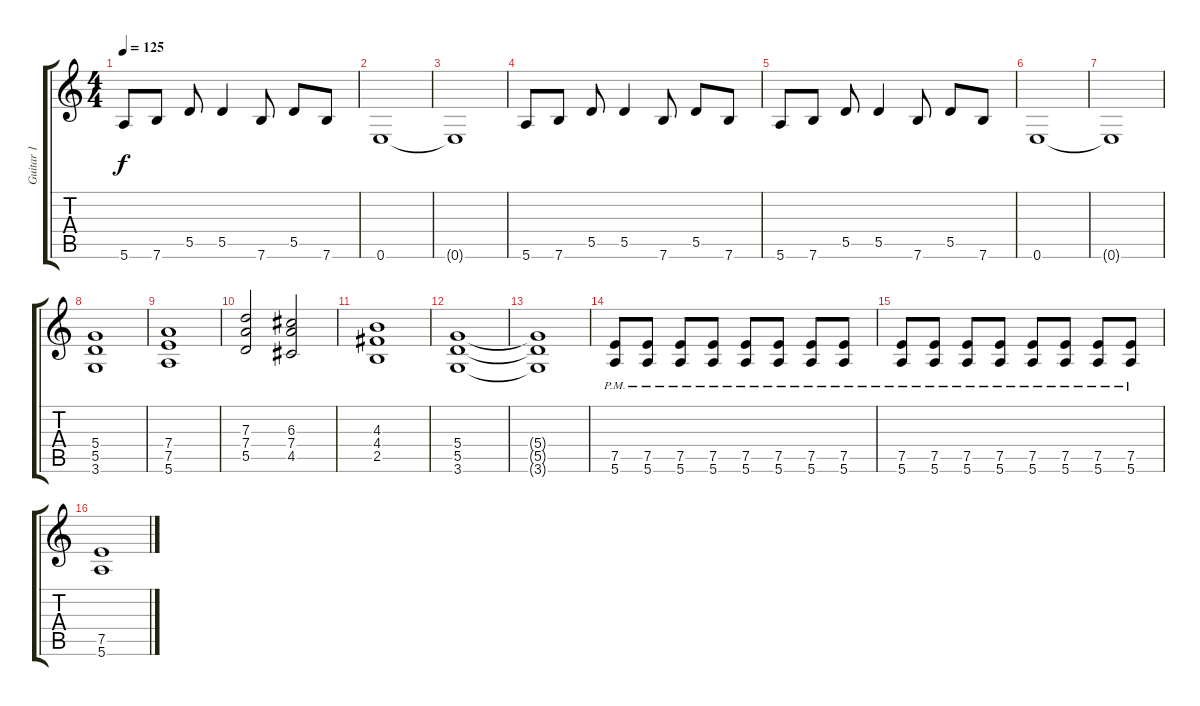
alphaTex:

\track ("Guitar 1" "Guitar 1") {instrument distortionguitar}
\staff {score tabs}
\tuning (E4 B3 G3 D3 A2 E2) {hide}
\ts (4 4)
\tempo 125
\clef g2
\ks c
5.6.8{dy f} 7.6.8 5.5.8 5.5.4 7.6.8 5.5.8 7.6.8 |
0.6.1 |
0.6{t}.1 |
5.6.8 7.6.8 5.5.8 5.5.4 7.6.8 5.5.8 7.6.8 |
5.6.8 7.6.8 5.5.8 5.5.4 7.6.8 5.5.8 7.6.8 |
0.6.1 |
0.6{t}.1 |
(5.4 5.5 3.6).1 |
(7.4 7.5 5.6).1 |
(7.3 7.4 5.5).2 (6.3 7.4 4.5).2 |
(4.3 4.4 2.5).1 |
(5.4 5.5 3.6).1 |
(5.4{t} 5.5{t} 3.6{t}).1 |
(7.5{pm} 5.6{pm}).8 (7.5{pm} 5.6{pm}).8 (7.5{pm} 5.6{pm}).8 (7.5{pm} 5.6{pm}).8 (7.5{pm} 5.6{pm}).8 (7.5{pm} 5.6{pm}).8 (7.5{pm} 5.6{pm}).8 (7.5{pm} 5.6{pm}).8 |
(7.5{pm} 5.6{pm}).8 (7.5{pm} 5.6{pm}).8 (7.5{pm} 5.6{pm}).8 (7.5{pm} 5.6{pm}).8 (7.5{pm} 5.6{pm}).8 (7.5{pm} 5.6{pm}).8 (7.5{pm} 5.6{pm}).8 (7.5{pm} 5.6{pm}).8 |
(7.5 5.6).1
